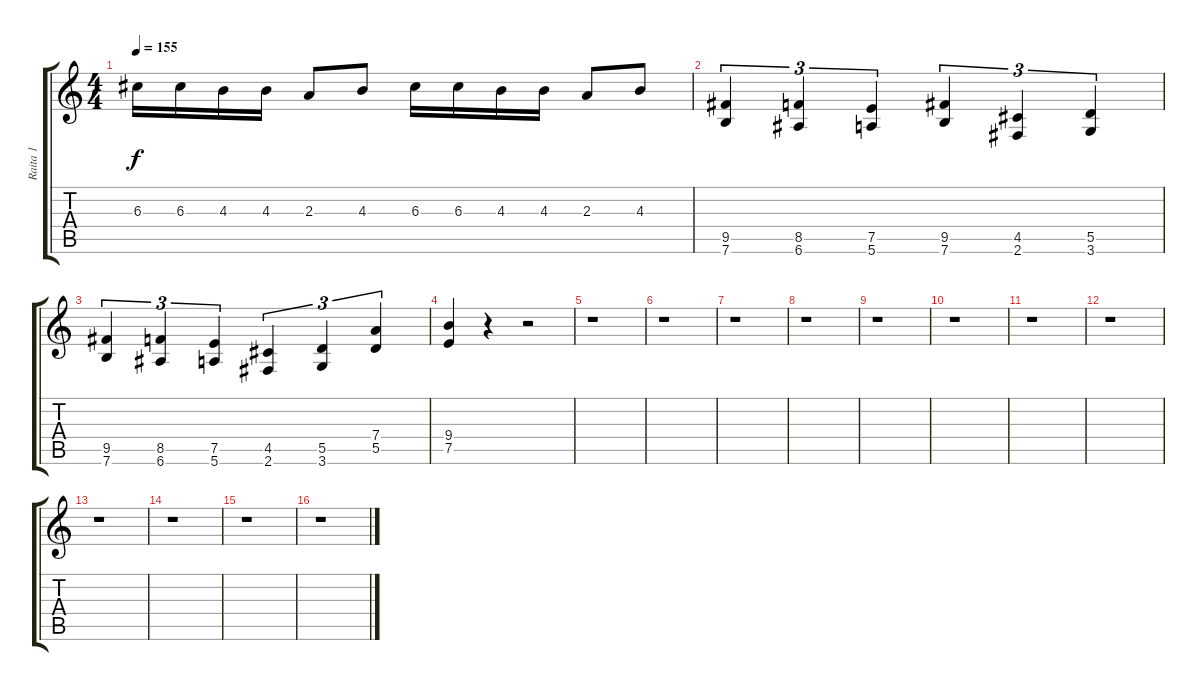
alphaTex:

\track ("Raita 1" "Raita 1") {instrument distortionguitar}
\staff {score tabs}
\tuning (E4 B3 G3 D3 A2 E2) {hide}
\ts (4 4)
\tempo 155
\clef g2
\ks c
6.3.16{dy f} 6.3.16 4.3.16 4.3.16 2.3.8 4.3.8 6.3.16 6.3.16 4.3.16 4.3.16 2.3.8 4.3.8 |
(9.5 7.6).4{tu (3 2)} (8.5 6.6).4{tu (3 2)} (7.5 5.6).4{tu (3 2)} (9.5 7.6).4{tu (3 2)} (4.5 2.6).4{tu (3 2)} (5.5 3.6).4{tu (3 2)} |
(9.5 7.6).4{tu (3 2)} (8.5 6.6).4{tu (3 2)} (7.5 5.6).4{tu (3 2)} (4.5 2.6).4{tu (3 2)} (5.5 3.6).4{tu (3 2)} (7.4 5.5).4{tu (3 2)} |
(9.4 7.5).4 r.4 r.2 |
r.1 |
r.1 |
r.1 |
r.1 |
r.1 |
r.1 |
r.1 |
r.1 |
r.1 |
r.1 |
r.1 |
r.1
